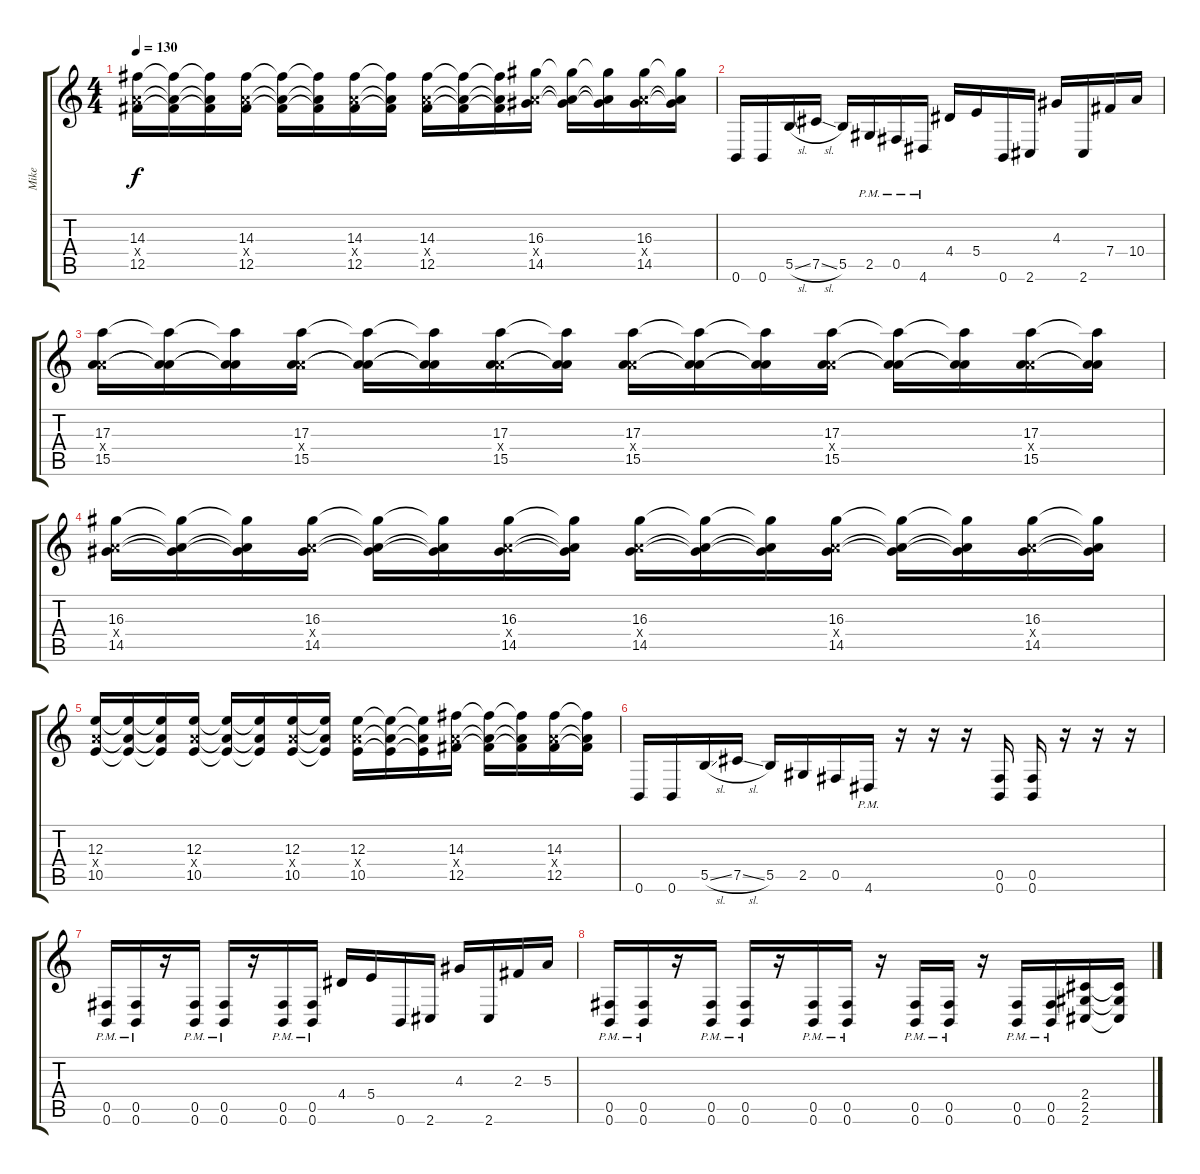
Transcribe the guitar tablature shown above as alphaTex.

\track ("Mike" "Mike") {instrument distortionguitar}
\staff {score tabs}
\tuning (Db4 Ab3 E3 B2 Gb2 B1) {hide}
\ts (4 4)
\tempo 130
\clef g2
\ks c
(14.3 10.4{x} 12.5).16{dy f} (14.3{t} 10.4{t} 12.5{t}).16 (14.3{t} 10.4{t} 12.5{t}).16 (14.3 10.4{x} 12.5).16 (14.3{t} 10.4{t} 12.5{t}).16 (14.3{t} 10.4{t} 12.5{t}).16 (14.3 10.4{x} 12.5).16 (14.3{t} 10.4{t} 12.5{t}).16 (14.3 10.4{x} 12.5).16 (14.3{t} 10.4{t} 12.5{t}).16 (14.3{t} 10.4{t} 12.5{t}).16 (16.3 10.4{x} 14.5).16 (16.3{t} 10.4{t} 14.5{t}).16 (16.3{t} 10.4{t} 14.5{t}).16 (16.3 10.4{x} 14.5).16 (16.3{t} 10.4{t} 14.5{t}).16 |
0.6.16 0.6.16 5.5{sl}.16 7.5{sl}.16 5.5.16 2.5{pm}.16 0.5{pm}.16 4.6{pm}.16 4.4.16 5.4.16 0.6.16 2.6.16 4.3.16 2.6.16 7.4.16 10.4.16 |
(17.3 10.4{x} 15.5).16 (17.3{t} 10.4{t} 15.5{t}).16 (17.3{t} 10.4{t} 15.5{t}).16 (17.3 10.4{x} 15.5).16 (17.3{t} 10.4{t} 15.5{t}).16 (17.3{t} 10.4{t} 15.5{t}).16 (17.3 10.4{x} 15.5).16 (17.3{t} 10.4{t} 15.5{t}).16 (17.3 10.4{x} 15.5).16 (17.3{t} 10.4{t} 15.5{t}).16 (17.3{t} 10.4{t} 15.5{t}).16 (17.3 10.4{x} 15.5).16 (17.3{t} 10.4{t} 15.5{t}).16 (17.3{t} 10.4{t} 15.5{t}).16 (17.3 10.4{x} 15.5).16 (17.3{t} 10.4{t} 15.5{t}).16 |
(16.3 10.4{x} 14.5).16 (16.3{t} 10.4{t} 14.5{t}).16 (16.3{t} 10.4{t} 14.5{t}).16 (16.3 10.4{x} 14.5).16 (16.3{t} 10.4{t} 14.5{t}).16 (16.3{t} 10.4{t} 14.5{t}).16 (16.3 10.4{x} 14.5).16 (16.3{t} 10.4{t} 14.5{t}).16 (16.3 10.4{x} 14.5).16 (16.3{t} 10.4{t} 14.5{t}).16 (16.3{t} 10.4{t} 14.5{t}).16 (16.3 10.4{x} 14.5).16 (16.3{t} 10.4{t} 14.5{t}).16 (16.3{t} 10.4{t} 14.5{t}).16 (16.3 10.4{x} 14.5).16 (16.3{t} 10.4{t} 14.5{t}).16 |
(12.3 10.4{x} 10.5).16 (12.3{t} 10.4{t} 10.5{t}).16 (12.3{t} 10.4{t} 10.5{t}).16 (12.3 10.4{x} 10.5).16 (12.3{t} 10.4{t} 10.5{t}).16 (12.3{t} 10.4{t} 10.5{t}).16 (12.3 10.4{x} 10.5).16 (12.3{t} 10.4{t} 10.5{t}).16 (12.3 10.4{x} 10.5).16 (12.3{t} 10.4{t} 10.5{t}).16 (12.3{t} 10.4{t} 10.5{t}).16 (14.3 10.4{x} 12.5).16 (14.3{t} 10.4{t} 12.5{t}).16 (14.3{t} 10.4{t} 12.5{t}).16 (14.3 10.4{x} 12.5).16 (14.3{t} 10.4{t} 12.5{t}).16 |
0.6.16 0.6.16 5.5{sl}.16 7.5{sl}.16 5.5.16 2.5.16 0.5.16 4.6{pm}.16 r.16 r.16 r.16 (0.5 0.6).16 (0.5 0.6).16 r.16 r.16 r.16 |
(0.5{pm} 0.6{pm}).16 (0.5{pm} 0.6{pm}).16 r.16 (0.5{pm} 0.6{pm}).16 (0.5{pm} 0.6{pm}).16 r.16 (0.5{pm} 0.6{pm}).16 (0.5{pm} 0.6{pm}).16 4.4.16 5.4.16 0.6.16 2.6.16 4.3.16 2.6.16 2.3.16 5.3.16 |
(0.5{pm} 0.6{pm}).16 (0.5{pm} 0.6{pm}).16 r.16 (0.5{pm} 0.6{pm}).16 (0.5{pm} 0.6{pm}).16 r.16 (0.5{pm} 0.6{pm}).16 (0.5{pm} 0.6{pm}).16 r.16 (0.5{pm} 0.6{pm}).16 (0.5{pm} 0.6{pm}).16 r.16 (0.5{pm} 0.6{pm}).16 (0.5{pm} 0.6{pm}).16 (2.4 2.5 2.6).16 (2.4{t} 2.5{t} 2.6{t}).16
